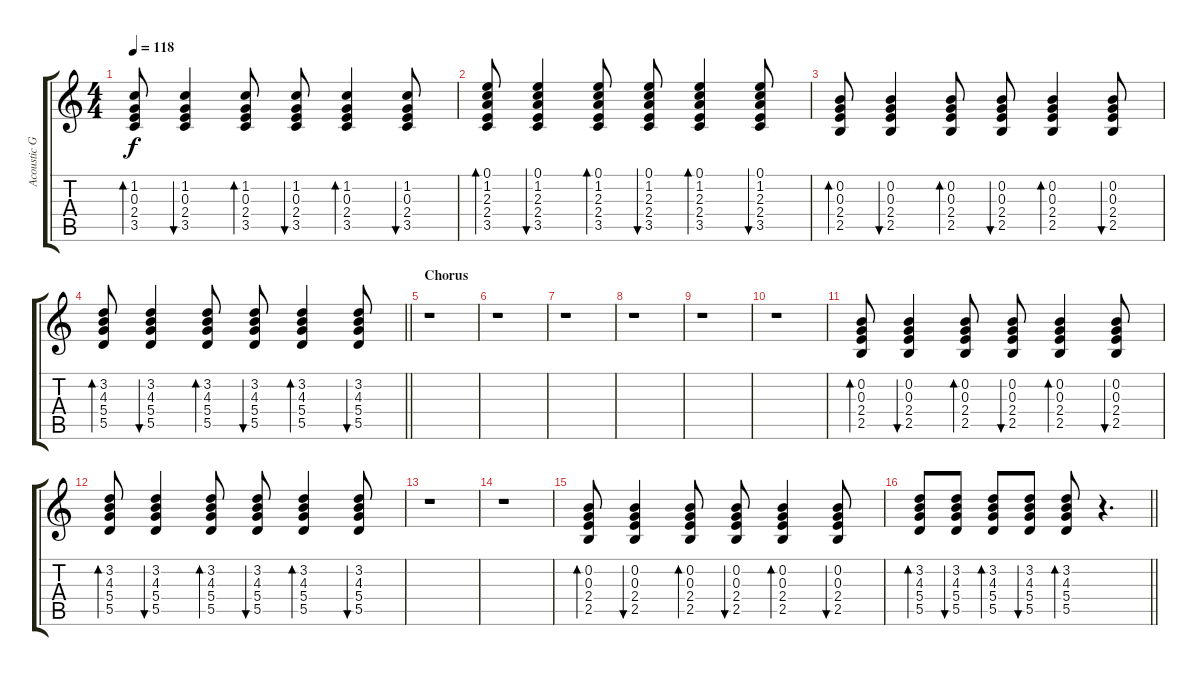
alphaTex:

\track ("Acoustic Guitar" "Acoustic G") {instrument acousticguitarsteel}
\staff {score tabs}
\tuning (E4 B3 G3 D3 A2 E2) {hide}
\ts (4 4)
\tempo 118
\clef g2
\ks c
(1.2 0.3 2.4 3.5).8{bd 30 dy f} (1.2 0.3 2.4 3.5).4{bu 30} (1.2 0.3 2.4 3.5).8{bd 30} (1.2 0.3 2.4 3.5).8{bu 30} (1.2 0.3 2.4 3.5).4{bd 30} (1.2 0.3 2.4 3.5).8{bu 30} |
(0.1 1.2 2.3 2.4 3.5).8{bd 30} (0.1 1.2 2.3 2.4 3.5).4{bu 30} (0.1 1.2 2.3 2.4 3.5).8{bd 30} (0.1 1.2 2.3 2.4 3.5).8{bu 30} (0.1 1.2 2.3 2.4 3.5).4{bd 30} (0.1 1.2 2.3 2.4 3.5).8{bu 30} |
(0.2 0.3 2.4 2.5).8{bd 30} (0.2 0.3 2.4 2.5).4{bu 30} (0.2 0.3 2.4 2.5).8{bd 30} (0.2 0.3 2.4 2.5).8{bu 30} (0.2 0.3 2.4 2.5).4{bd 30} (0.2 0.3 2.4 2.5).8{bu 30} |
\barLineRight lightlight
(3.2 4.3 5.4 5.5).8{bd 30} (3.2 4.3 5.4 5.5).4{bu 30} (3.2 4.3 5.4 5.5).8{bd 30} (3.2 4.3 5.4 5.5).8{bu 30} (3.2 4.3 5.4 5.5).4{bd 30} (3.2 4.3 5.4 5.5).8{bu 30} |
\section ("" "Chorus")
r.1 |
r.1 |
r.1 |
r.1 |
r.1 |
r.1 |
(0.2 0.3 2.4 2.5).8{bd 30} (0.2 0.3 2.4 2.5).4{bu 30} (0.2 0.3 2.4 2.5).8{bd 30} (0.2 0.3 2.4 2.5).8{bu 30} (0.2 0.3 2.4 2.5).4{bd 30} (0.2 0.3 2.4 2.5).8{bu 30} |
(3.2 4.3 5.4 5.5).8{bd 30} (3.2 4.3 5.4 5.5).4{bu 30} (3.2 4.3 5.4 5.5).8{bd 30} (3.2 4.3 5.4 5.5).8{bu 30} (3.2 4.3 5.4 5.5).4{bd 30} (3.2 4.3 5.4 5.5).8{bu 30} |
r.1 |
r.1 |
(0.2 0.3 2.4 2.5).8{bd 30} (0.2 0.3 2.4 2.5).4{bu 30} (0.2 0.3 2.4 2.5).8{bd 30} (0.2 0.3 2.4 2.5).8{bu 30} (0.2 0.3 2.4 2.5).4{bd 30} (0.2 0.3 2.4 2.5).8{bu 30} |
\barLineRight lightlight
(3.2 4.3 5.4 5.5).8{bd 30} (3.2 4.3 5.4 5.5).8{bu 30} (3.2 4.3 5.4 5.5).8{bd 30} (3.2 4.3 5.4 5.5).8{bu 30} (3.2 4.3 5.4 5.5).8{bd 30} r.4{d}
